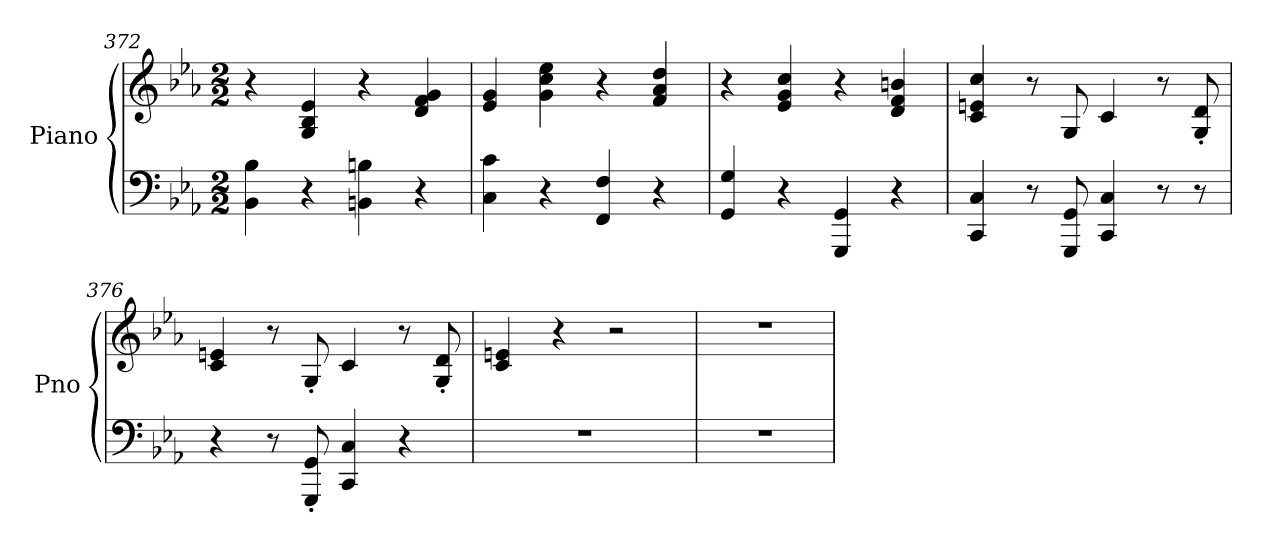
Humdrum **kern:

**kern	**kern
*part1	*part1
*staff2	*staff1
*I"Piano	*
*I'Pno	*
*clefF4	*clefG2
*k[b-e-a-]	*k[b-e-a-]
*M2/2	*M2/2
=372	=372
4BB-\ 4B-\	4r
4r	4G/ 4B-/ 4e-/
4BBn\ 4Bn\	4r
4r	4d/ 4f/ 4g/
!!LO:LB:g=z
=373	=373
4C\ 4c\	4e-/ 4g/
4r	4g\ 4cc\ 4ee-\
4FF/ 4F/	4r
4r	4f/ 4a-/ 4dd/
=374	=374
4GG/ 4G/	4r
4r	4e-/ 4g/ 4cc/
4GGG/ 4GG/	4r
4r	4d/ 4f/ 4bn/
=375	=375
4CC/ 4C/	4c/ 4en/ 4cc/
8r	8r
8GGG/ 8GG/	8G/
4CC/ 4C/	4c/
8r	8r
8r	8G/' 8d/'
=376	=376
4r	4c/ 4en/
8r	8r
8GGG/' 8GG/'	8G'/
4CC/ 4C/	4c/
4r	8r
.	8G/' 8d/'
!!LO:PB:g=z
=377	=377
1r	4c/ 4en/
.	4r
.	2r
=378	=378
1r	1r
=	=
*-	*-
